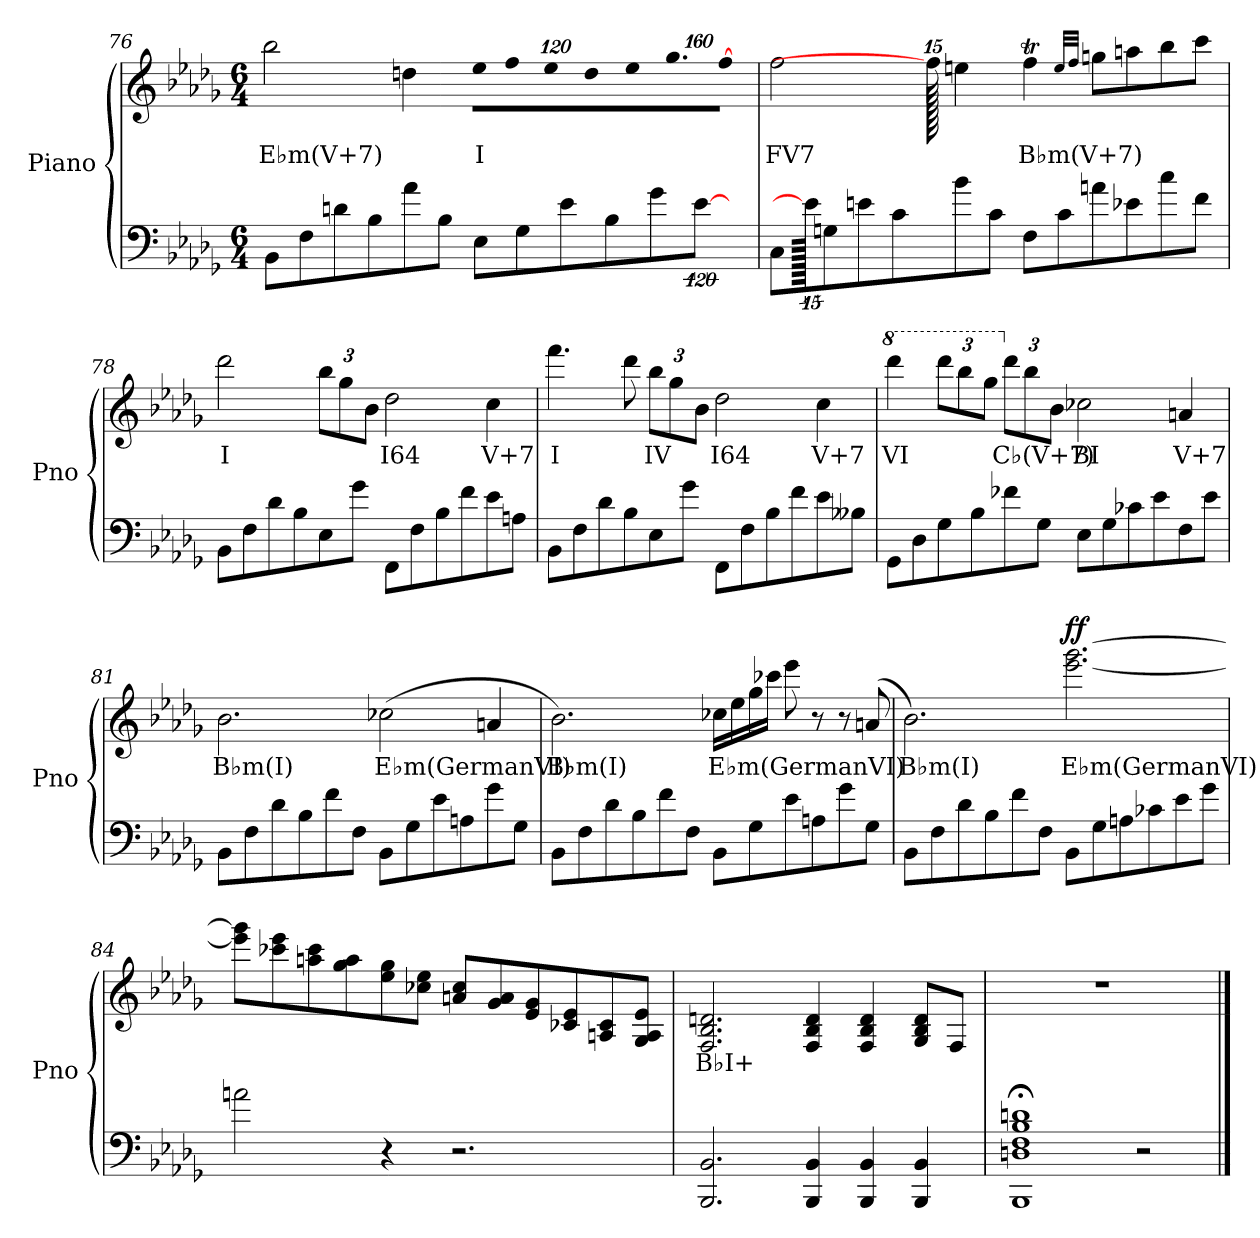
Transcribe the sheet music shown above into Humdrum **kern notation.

**kern	**kern	**text	**dynam
*part1	*part1	*part1	*part1
*staff2	*staff1	*staff1	*staff1/2
*I"Piano	*	*	*
*I'Pno	*	*	*
*clefF4	*clefG2	*	*
*k[b-e-a-d-g-]	*k[b-e-a-d-g-]	*	*
*b-:	*b-:	*	*
*M6/4	*M6/4	*	*
=76	=76	=76	=76
!	!	!LO:LY:b	!
960ryy	2bb-\	E♭m(V+7)	.
8BB-\L	.	.	.
8F\	.	.	.
8dn\	.	.	.
8B-\	.	.	.
.	4ddn\	.	.
8a-\	.	.	.
8B-\J	.	.	.
*	*Xbrackettup	*	*
!	!LO:N:vis=8	!LO:LY:b	!
.	960%103ee-\L	I	.
8E-\L	.	.	.
!	!LO:N:vis=8	!	!
.	960%103ff\	.	.
8G-\	.	.	.
!	!LO:N:vis=8	!	!
.	960%103ee-\	.	.
8e-\	.	.	.
!	!LO:N:vis=8	!	!
.	960%103dd\	.	.
8B-\	.	.	.
!	!LO:N:vis=8	!	!
.	960%103ee-\	.	.
8g-\	.	.	.
!	!LO:N:vis=8.	!	!
.	640%103gg-\	.	.
[960%119e-\J	.	.	.
.	[1920%101ff\Jk	.	.
!!LO:LB:g=z
=77	=77	=77	=77
!	!	!LO:LY:b	!
8C\L	2ff\	FV7	.
960e-\]	.	.	.
8Gn\	.	.	.
8en\	.	.	.
8c\	.	.	.
.	960ff\]	.	.
8b-\	4een\	.	.
8c\J	.	.	.
!	!	!LO:LY:b	!
8F\L	4fft\	B♭m(V+7)	.
8c\	.	.	.
.	32qee/LLL	.	.
.	32qff/JJJ	.	.
8an\	8ggn\L	.	.
8e-X\	8aan\	.	.
8cc\	8bb-\	.	.
8f\J	8ccc\J	.	.
=78	=78	=78	=78
!	!	!LO:LY:b	!
8BB-\L	2ddd-\	I	.
8F\	.	.	.
8d-\	.	.	.
8B-\	.	.	.
8E-\	12bb-\L	.	.
.	12gg-\	.	.
8g-\J	.	.	.
.	12b-\J	.	.
!	!	!LO:LY:b	!
8FF\L	2dd-\	I64	.
8F\	.	.	.
8B-\	.	.	.
8f\	.	.	.
!	!	!LO:LY:b	!
8e-\	4cc\	V+7	.
8An\J	.	.	.
!!LO:LB:g=z
=79	=79	=79	=79
!	!	!LO:LY:b	!
8BB-\L	4.fff\	I	.
8F\	.	.	.
8d-\	.	.	.
8B-\	8ddd-\	.	.
!	!	!LO:LY:b	!
8E-\	12bb-\L	IV	.
.	12gg-\	.	.
8g-\J	.	.	.
.	12b-\J	.	.
!	!	!LO:LY:b	!
8FF\L	2dd-\	I64	.
8F\	.	.	.
8B-\	.	.	.
8f\	.	.	.
!	!	!LO:LY:b	!
8e-\	4cc\	V+7	.
8B--X\J	.	.	.
=80	=80	=80	=80
*	*8va	*	*
!	!	!LO:LY:b	!
8GG-\L	4dddd-\	VI	.
8D-\	.	.	.
8G-\	12dddd-\L	.	.
.	12bbb-\	.	.
8B-\	.	.	.
.	12ggg-\J	.	.
*	*X8va	*	*
!	!	!LO:LY:b	!
8f-X\	12ddd-\L	C♭(V+7)	.
.	12bb-\	.	.
8G-\J	.	.	.
.	12b-\J	.	.
!	!	!LO:LY:b	!
8E-\L	2cc-X\	BI	.
8G-\	.	.	.
8c-X\	.	.	.
8e-\	.	.	.
!	!	!LO:LY:b	!
8F\	4an/	V+7	.
8e-\J	.	.	.
!!LO:LB:g=z
=81	=81	=81	=81
!	!	!LO:LY:b	!
8BB-\L	2.b-\	B♭m(I)	.
8F\	.	.	.
8d-\	.	.	.
8B-\	.	.	.
8f\	.	.	.
8F\J	.	.	.
!	!	!LO:LY:b	!
8BB-\L	(>2cc-X\	E♭m(GermanVI)	.
8G-\	.	.	.
8e-\	.	.	.
8An\	.	.	.
8g-\	4an/	.	.
8G-\J	.	.	.
=82	=82	=82	=82
!	!	!LO:LY:b	!
8BB-\L	2.b-\)	B♭m(I)	.
8F\	.	.	.
8d-\	.	.	.
8B-\	.	.	.
8f\	.	.	.
8F\J	.	.	.
!	!	!LO:LY:b	!
8BB-\L	16cc-X\LL	E♭m(GermanVI)	.
.	16ee-\	.	.
8G-\	16gg-\	.	.
.	16ccc-X\JJ	.	.
8e-\	8eee-\	.	.
8An\	8r	.	.
8g-\	8r	.	.
8G-\J	(>8an/	.	.
!!LO:PB:g=z
=83	=83	=83	=83
!	!	!LO:LY:b	!
8BB-\L	2.b-\)	B♭m(I)	.
8F\	.	.	.
8d-\	.	.	.
8B-\	.	.	.
8f\	.	.	.
8F\J	.	.	.
!	!	!LO:LY:b	!LO:DY:b
8BB-\L	[2.eee-\ [2.ggg-\	E♭m(GermanVI)	ff
8G-\	.	.	.
8An\	.	.	.
8c-X\	.	.	.
8e-\	.	.	.
8g-\J	.	.	.
=84	=84	=84	=84
2an\	8eee-\] 8ggg-\]L	.	.
.	8ccc-X\ 8eee-\	.	.
.	8aan\ 8ccc-\	.	.
.	8gg-\ 8aa\	.	.
4r	8ee-\ 8gg-\	.	.
.	8cc-X\ 8ee-\J	.	.
2.r	8an/ 8cc-/L	.	.
.	8g-/ 8a/	.	.
.	8e-/ 8g-/	.	.
.	8c-X/ 8e-/	.	.
.	8An/ 8c-/	.	.
.	8G-/ 8A/ 8e-/J	.	.
!!LO:LB:g=z
=85	=85	=85	=85
!	!	!LO:LY:b	!
2.BBB-/ 2.BB-/	2.F/ 2.B-/ 2.dn/	B♭I+	.
4BBB-/ 4BB-/	4F/ 4B-/ 4d/	.	.
4BBB-/ 4BB-/	4F/ 4B-/ 4d/	.	.
4BBB-/ 4BB-/	8G-/ 8B-/ 8d/L	.	.
.	8F/J	.	.
=86	=86	=86	=86
1BBB-;< 1Dn;< 1F;< 1B-;< 1dn;<	1.r	.	.
2r	.	.	.
==	==	==	==
*-	*-	*-	*-
